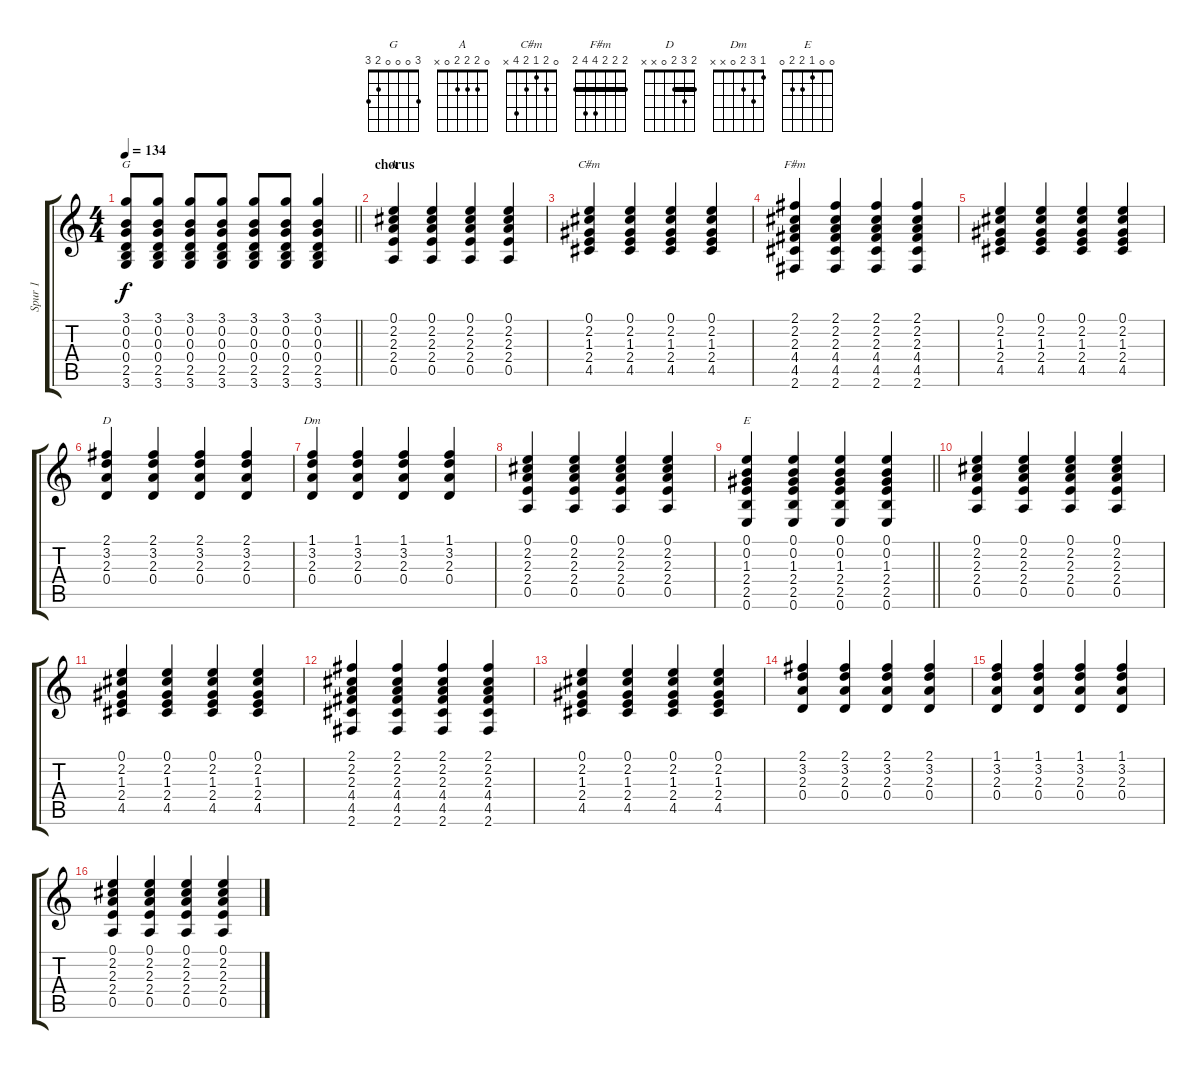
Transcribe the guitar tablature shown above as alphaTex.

\track ("Spur 1" "Spur 1") {instrument overdrivenguitar}
\staff {score tabs}
\tuning (E4 B3 G3 D3 A2 E2) {hide}
\chord ("G" 3 0 0 0 2 3)
\chord ("A" 0 2 2 2 0 x)
\chord ("C#m" 0 2 1 2 4 x)
\chord ("F#m" 2 2 2 4 4 2) {barre 2}
\chord ("D" 2 3 2 0 x x) {barre 2}
\chord ("Dm" 1 3 2 0 x x)
\chord ("E" 0 0 1 2 2 0)
\ts (4 4)
\tempo 134
\clef g2
\barLineRight lightlight
\ks c
(3.1 0.2 0.3 0.4 2.5 3.6).8{ch "G" dy f} (3.1 0.2 0.3 0.4 2.5 3.6).8 (3.1 0.2 0.3 0.4 2.5 3.6).8 (3.1 0.2 0.3 0.4 2.5 3.6).8 (3.1 0.2 0.3 0.4 2.5 3.6).8 (3.1 0.2 0.3 0.4 2.5 3.6).8 (3.1 0.2 0.3 0.4 2.5 3.6).4 |
\section ("" "chorus")
(0.1 2.2 2.3 2.4 0.5).4{ch "A"} (0.1 2.2 2.3 2.4 0.5).4 (0.1 2.2 2.3 2.4 0.5).4 (0.1 2.2 2.3 2.4 0.5).4 |
(0.1 2.2 1.3 2.4 4.5).4{ch "C#m"} (0.1 2.2 1.3 2.4 4.5).4 (0.1 2.2 1.3 2.4 4.5).4 (0.1 2.2 1.3 2.4 4.5).4 |
(2.1 2.2 2.3 4.4 4.5 2.6).4{ch "F#m"} (2.1 2.2 2.3 4.4 4.5 2.6).4 (2.1 2.2 2.3 4.4 4.5 2.6).4 (2.1 2.2 2.3 4.4 4.5 2.6).4 |
(0.1 2.2 1.3 2.4 4.5).4 (0.1 2.2 1.3 2.4 4.5).4 (0.1 2.2 1.3 2.4 4.5).4 (0.1 2.2 1.3 2.4 4.5).4 |
(2.1 3.2 2.3 0.4).4{ch "D"} (2.1 3.2 2.3 0.4).4 (2.1 3.2 2.3 0.4).4 (2.1 3.2 2.3 0.4).4 |
(1.1 3.2 2.3 0.4).4{ch "Dm"} (1.1 3.2 2.3 0.4).4 (1.1 3.2 2.3 0.4).4 (1.1 3.2 2.3 0.4).4 |
(0.1 2.2 2.3 2.4 0.5).4 (0.1 2.2 2.3 2.4 0.5).4 (0.1 2.2 2.3 2.4 0.5).4 (0.1 2.2 2.3 2.4 0.5).4 |
\barLineRight lightlight
(0.1 0.2 1.3 2.4 2.5 0.6).4{ch "E"} (0.1 0.2 1.3 2.4 2.5 0.6).4 (0.1 0.2 1.3 2.4 2.5 0.6).4 (0.1 0.2 1.3 2.4 2.5 0.6).4 |
(0.1 2.2 2.3 2.4 0.5).4 (0.1 2.2 2.3 2.4 0.5).4 (0.1 2.2 2.3 2.4 0.5).4 (0.1 2.2 2.3 2.4 0.5).4 |
(0.1 2.2 1.3 2.4 4.5).4 (0.1 2.2 1.3 2.4 4.5).4 (0.1 2.2 1.3 2.4 4.5).4 (0.1 2.2 1.3 2.4 4.5).4 |
(2.1 2.2 2.3 4.4 4.5 2.6).4 (2.1 2.2 2.3 4.4 4.5 2.6).4 (2.1 2.2 2.3 4.4 4.5 2.6).4 (2.1 2.2 2.3 4.4 4.5 2.6).4 |
(0.1 2.2 1.3 2.4 4.5).4 (0.1 2.2 1.3 2.4 4.5).4 (0.1 2.2 1.3 2.4 4.5).4 (0.1 2.2 1.3 2.4 4.5).4 |
(2.1 3.2 2.3 0.4).4 (2.1 3.2 2.3 0.4).4 (2.1 3.2 2.3 0.4).4 (2.1 3.2 2.3 0.4).4 |
(1.1 3.2 2.3 0.4).4 (1.1 3.2 2.3 0.4).4 (1.1 3.2 2.3 0.4).4 (1.1 3.2 2.3 0.4).4 |
(0.1 2.2 2.3 2.4 0.5).4 (0.1 2.2 2.3 2.4 0.5).4 (0.1 2.2 2.3 2.4 0.5).4 (0.1 2.2 2.3 2.4 0.5).4
